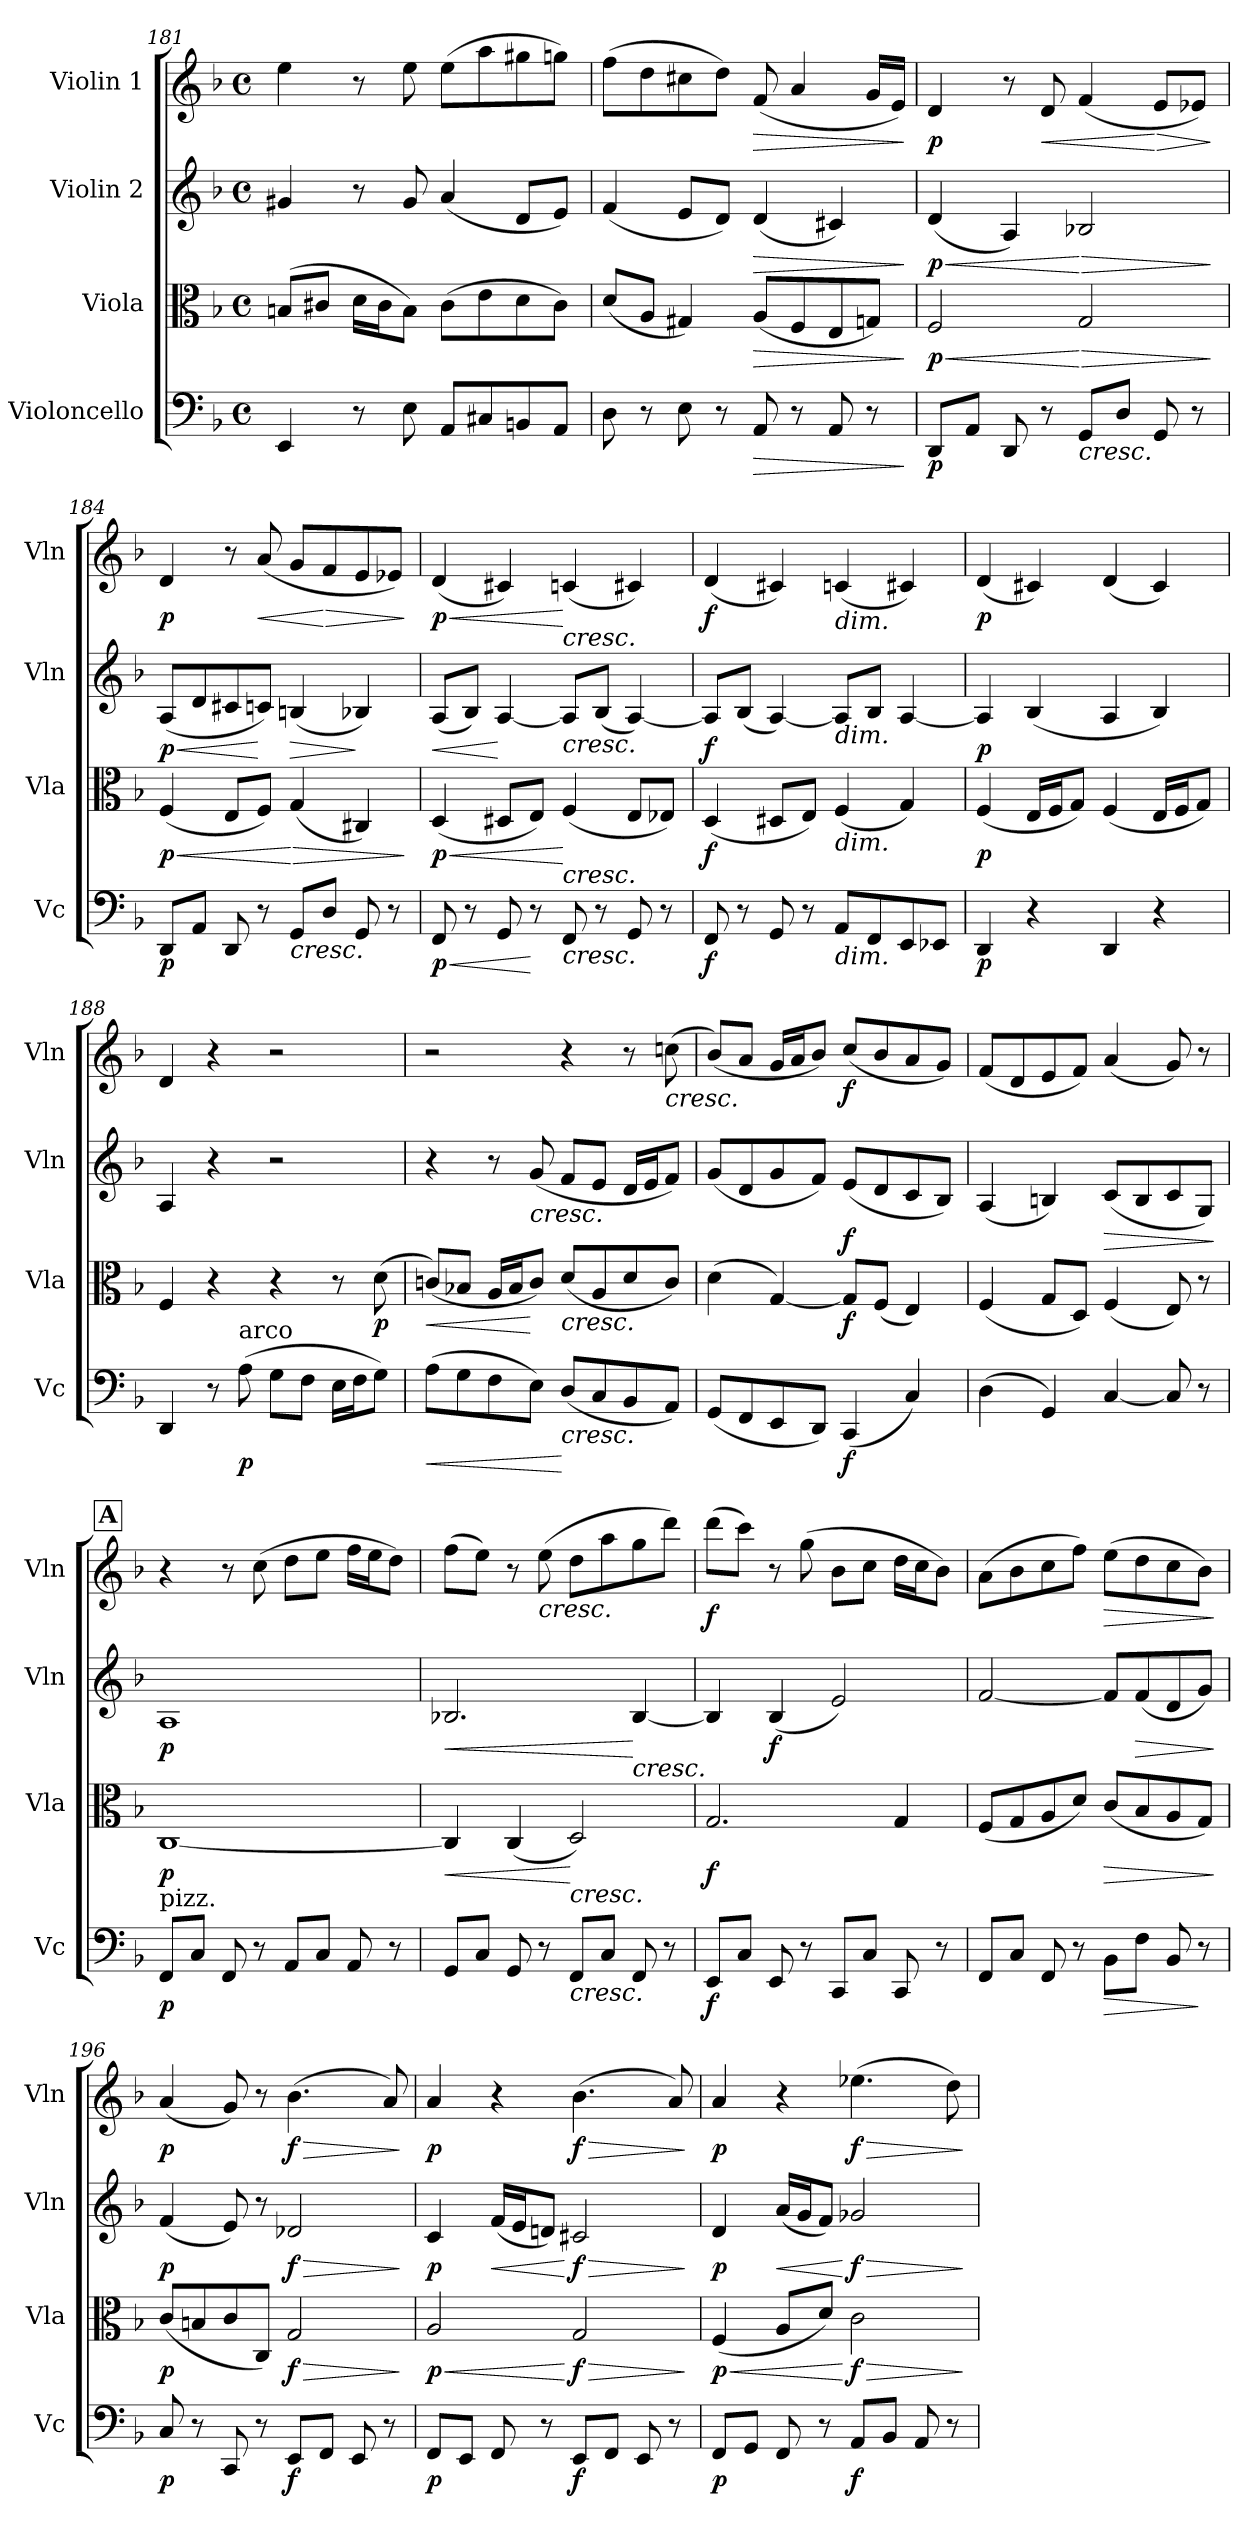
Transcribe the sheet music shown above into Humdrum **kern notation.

**kern	**dynam	**kern	**dynam	**kern	**dynam	**kern	**dynam
*part4	*part4	*part3	*part3	*part2	*part2	*part1	*part1
*staff4	*staff4	*staff3	*staff3	*staff2	*staff2	*staff1	*staff1
*I"Violoncello	*	*I"Viola	*	*I"Violin 2	*	*I"Violin 1	*
*I'Vc	*	*I'Vla	*	*I'Vln	*	*I'Vln	*
*clefF4	*	*clefC3	*	*clefG2	*	*clefG2	*
*k[b-]	*	*k[b-]	*	*k[b-]	*	*k[b-]	*
*M4/4	*	*M4/4	*	*M4/4	*	*M4/4	*
*met(c)	*	*met(c)	*	*met(c)	*	*met(c)	*
=181	=181	=181	=181	=181	=181	=181	=181
4EE/	.	(>8Bn/L	.	4g#X/	.	4ee\	.
.	.	8c#X/J	.	.	.	.	.
8r	.	16d\LL	.	8r	.	8r	.
.	.	16c#\J	.	.	.	.	.
8E\	.	8B\J)	.	8g#/	.	8ee\	.
8AA/L	.	(>8c#\L	.	(<4a/	.	(>8ee\L	.
8C#X/	.	8e\	.	.	.	8aa\	.
8BBn/	.	8d\	.	8d/L	.	8gg#X\	.
8AA/J	.	8c#\J)	.	8e/J)	.	8ggn\J)	.
=182	=182	=182	=182	=182	=182	=182	=182
8D\	.	(<8d/L	.	(<4f/	.	(>8ff\L	.
8r	.	8A/J	.	.	.	8dd\	.
8E\	.	4G#X/)	.	8e/L	.	8cc#X\	.
8r	.	.	.	8d/J)	.	8dd\J)	.
!	!LO:HP:b	!	!LO:HP:b	!	!LO:HP:b	!	!LO:HP:b
8AA/	>	(<8A/L	>	(<4d/	>	(<8f/	>
8r	.	8F/	.	.	.	4a/	.
8AA/	.	8E/	.	4c#X/)	.	.	.
8r	.	8Gn/J)	.	.	.	16g/LL	.
.	.	.	.	.	.	16e/JJ)	.
.	]	.	]	.	]	.	]
=183	=183	=183	=183	=183	=183	=183	=183
!	!LO:DY:b	!	!LO:HP:b	!	!LO:HP:b	!	!
!	!	!	!LO:DY:n=1:b	!	!LO:DY:n=1:b	!	!LO:DY:b
8DD/L	p	2F/	< p	(<4d/	< p	4d/	p
8AA/J	.	.	.	.	.	.	.
8DD/	.	.	.	4A/)	.	8r	.
!	!	!	!	!	!	!	!LO:HP:b
8r	.	.	.	.	.	8d/	<
!LO:TX:b:i:t=cresc.	!	!	!	!	!	!	!
!	!	!	!LO:HP:n=1:b	!	!LO:HP:n=1:b	!	!
8GG/L	.	2G/	[ >	2B-X/	[ >	(<4f/	.
8D/J	.	.	.	.	.	.	.
!	!	!	!	!	!	!	!LO:HP:n=1:b
8GG/	.	.	.	.	.	8e/L	[ >
8r	.	.	.	.	.	8e-X/J)	.
.	.	.	]	.	]	.	]
=184	=184	=184	=184	=184	=184	=184	=184
!	!LO:DY:b	!	!LO:HP:b	!	!LO:HP:b	!	!
!	!	!	!LO:DY:n=1:b	!	!LO:DY:n=1:b	!	!LO:DY:b
8DD/L	p	(<4F/	< p	(<8A/L	< p	4d/	p
8AA/J	.	.	.	8d/	.	.	.
8DD/	.	8E/L	.	8c#X/	.	8r	.
!	!	!	!	!	!	!	!LO:HP:b
8r	.	8F/J)	.	8cn/J)	[	(<8a/	<
!LO:TX:b:i:t=cresc.	!	!	!	!	!	!	!
!	!	!	!LO:HP:n=1:b	!	!LO:HP:b	!	!
8GG/L	.	(<4G/	[ >	(<4Bn/	>	8g/L	.
!	!	!	!	!	!	!	!LO:HP:n=1:b
8D/J	.	.	.	.	.	8f/	[ >
8GG/	.	4C#X/)	.	4B-X/)	]	8e/	.
8r	.	.	.	.	.	8e-X/J)	.
.	.	.	]	.	.	.	]
=185	=185	=185	=185	=185	=185	=185	=185
!	!LO:HP:b	!	!LO:HP:b	!	!LO:HP:b	!	!LO:HP:b
!	!LO:DY:n=1:b	!	!LO:DY:n=1:b	!	!	!	!LO:DY:n=1:b
8FF/	< p	(<4D/	< p	(<8A/L	<	(<4d/	< p
8r	.	.	.	8B-/J)	.	.	.
8GG/	.	8D#X/L	.	[4A/	[	4c#X/)	.
8r	[	8E/J)	.	.	.	.	.
!	!	!	!	!	!	!LO:TX:b:i:t=cresc.	!
!	!	!	!	!LO:TX:b:i:t=cresc.	!	!	!
!	!	!LO:TX:b:i:t=cresc.	!	!	!	!	!
!LO:TX:b:i:t=cresc.	!	!	!	!	!	!	!
8FF/	.	(<4F/	[	8A/L]	.	(<4cn/	[
8r	.	.	.	(<8B-/J	.	.	.
8GG/	.	8E/L	.	[4A/)	.	4c#X/)	.
8r	.	8E-X/J)	.	.	.	.	.
!!LO:LB:g=z
=186	=186	=186	=186	=186	=186	=186	=186
!	!LO:DY:b	!	!LO:DY:b	!	!LO:DY:b	!	!LO:DY:b
8FF/	f	(<4D/	f	8A/L]	f	(<4d/	f
8r	.	.	.	(<8B-/J	.	.	.
8GG/	.	8D#X/L	.	[4A/)	.	4c#X/)	.
8r	.	8E/J)	.	.	.	.	.
!	!	!	!	!	!	!LO:TX:b:i:t=dim.	!
!	!	!	!	!LO:TX:b:i:t=dim.	!	!	!
!	!	!LO:TX:b:i:t=dim.	!	!	!	!	!
!LO:TX:b:i:t=dim.	!	!	!	!	!	!	!
8AA/L	.	(<4F/	.	8A/L]	.	(<4cn/	.
8FF/	.	.	.	8B-/J	.	.	.
8EE/	.	4G/)	.	[4A/	.	4c#X/)	.
8EE-X/J	.	.	.	.	.	.	.
=187	=187	=187	=187	=187	=187	=187	=187
!	!LO:DY:b	!	!LO:DY:b	!	!LO:DY:b	!	!LO:DY:b
4DD/	p	(<4F/	p	4A/]	p	(<4d/	p
4r	.	16E/LL	.	(<4B-/	.	4c#X/)	.
.	.	16F/J	.	.	.	.	.
.	.	8G/J)	.	.	.	.	.
4DD/	.	(<4F/	.	4A/	.	(<4d/	.
4r	.	16E/LL	.	4B-/)	.	4c#/)	.
.	.	16F/J	.	.	.	.	.
.	.	8G/J)	.	.	.	.	.
=188	=188	=188	=188	=188	=188	=188	=188
4DD/	.	4F/	.	4A/	.	4d/	.
8r	.	4r	.	4r	.	4r	.
!LO:TX:a:t=arco	!	!	!	!	!	!	!
!	!LO:DY:b	!	!	!	!	!	!
(>8A\	p	.	.	.	.	.	.
8G\L	.	4r	.	2r	.	2r	.
8F\J	.	.	.	.	.	.	.
16E\LL	.	8r	.	.	.	.	.
16F\J	.	.	.	.	.	.	.
!	!	!	!LO:DY:b	!	!	!	!
8G\J)	.	(>8d\	p	.	.	.	.
!!LO:PB:g=z
=189	=189	=189	=189	=189	=189	=189	=189
!	!LO:HP:b	!	!LO:HP:b	!	!	!	!
(>8A\L	<	(<8cn/L)	<	4r	.	2r	.
8G\	.	8B-X/J	.	.	.	.	.
8F\	.	16A/LL	.	8r	.	.	.
.	.	16B-/J	.	.	.	.	.
!	!	!	!	!LO:TX:b:i:t=cresc.	!	!	!
8E\J)	.	8c/J)	[	(<8g/	.	.	.
!	!	!LO:TX:b:i:t=cresc.	!	!	!	!	!
!LO:TX:b:i:t=cresc.	!	!	!	!	!	!	!
(<8D/L	[	(<8d/L	.	8f/L	.	4r	.
8C/	.	8A/	.	8e/J	.	.	.
8BB-/	.	8d/	.	16d/LL	.	8r	.
.	.	.	.	16e/J	.	.	.
!	!	!	!	!	!	!LO:TX:b:i:t=cresc.	!
8AA/J)	.	8c/J)	.	8f/J)	.	(>8ccn\	.
=190	=190	=190	=190	=190	=190	=190	=190
(<8GG/L	.	(>4d\	.	(<8g/L	.	(<8b-/L)	.
8FF/	.	.	.	8d/	.	8a/J	.
8EE/	.	[4G/)	.	8g/	.	16g/LL	.
.	.	.	.	.	.	16a/J	.
8DD/J)	.	.	.	8f/J)	.	8b-/J)	.
!	!LO:DY:b	!	!LO:DY:b	!	!LO:DY:b	!	!LO:DY:b
(<4CC/	f	8G/L]	f	(<8e/L	f	(<8cc/L	f
.	.	(<8F/J	.	8d/	.	8b-/	.
4C/)	.	4E/)	.	8c/	.	8a/	.
.	.	.	.	8B-/J)	.	8g/J)	.
=191	=191	=191	=191	=191	=191	=191	=191
(>4D\	.	(<4F/	.	(<4A/	.	(<8f/L	.
.	.	.	.	.	.	8d/	.
4GG/)	.	8G/L	.	4Bn/)	.	8e/	.
.	.	8D/J)	.	.	.	8f/J)	.
!	!	!	!	!	!LO:HP:b	!	!
[4C/	.	(<4F/	.	(<8c/L	>	(<4a/	.
.	.	.	.	8B/	.	.	.
8C/]	.	8E/)	.	8c/	.	8g/)	.
8r	.	8r	.	8G/J)	.	8r	.
.	.	.	.	.	]	.	.
!!LO:REH:place=s1:a:B:fs=14:t=A
=192	=192	=192	=192	=192	=192	=192	=192
!LO:TX:a:t=pizz.	!	!	!	!	!	!	!
!	!LO:DY:b	!	!LO:DY:b	!	!LO:DY:b	!	!
8FF/L	p	[1C	p	1A	p	4r	.
8C/J	.	.	.	.	.	.	.
8FF/	.	.	.	.	.	8r	.
!	!	!	!	!	!	!	!LO:DY:b
8r	.	.	.	.	.	(>8cc\	other-dynamics
8AA/L	.	.	.	.	.	8dd\L	.
8C/J	.	.	.	.	.	8ee\J	.
8AA/	.	.	.	.	.	16ff\LL	.
.	.	.	.	.	.	16ee\J	.
8r	.	.	.	.	.	8dd\J)	.
=193	=193	=193	=193	=193	=193	=193	=193
!	!	!	!LO:HP:b	!	!LO:HP:b	!	!
8GG/L	.	4C/]	<	2.B-X/	<	(>8ff\L	.
8C/J	.	.	.	.	.	8ee\J)	.
8GG/	.	(<4C/	.	.	.	8r	.
!	!	!	!	!	!	!LO:TX:b:i:t=cresc.	!
8r	.	.	.	.	.	(>8ee\	.
!	!	!LO:TX:b:i:t=cresc.	!	!	!	!	!
!LO:TX:b:i:t=cresc.	!	!	!	!	!	!	!
8FF/L	.	2D/)	[	.	.	8dd\L	.
8C/J	.	.	.	.	.	8aa\	.
!	!	!	!	!LO:TX:b:i:t=cresc.	!	!	!
8FF/	.	.	.	[4B-/	[	8gg\	.
8r	.	.	.	.	.	8ddd\J)	.
=194	=194	=194	=194	=194	=194	=194	=194
!	!LO:DY:b	!	!LO:DY:b	!	!	!	!LO:DY:b
8EE/L	f	2.G/	f	4B-/]	.	(>8ddd\L	f
8C/J	.	.	.	.	.	8ccc\J)	.
!	!	!	!	!	!LO:DY:b	!	!
8EE/	.	.	.	(<4B-/	f	8r	.
8r	.	.	.	.	.	(>8gg\	.
8CC/L	.	.	.	2e/)	.	8b-\L	.
8C/J	.	.	.	.	.	8cc\J	.
8CC/	.	4G/	.	.	.	16dd\LL	.
.	.	.	.	.	.	16cc\J	.
8r	.	.	.	.	.	8b-\J)	.
=195	=195	=195	=195	=195	=195	=195	=195
8FF/L	.	(<8F/L	.	[2f/	.	(>8a\L	.
8C/J	.	8G/	.	.	.	8b-\	.
8FF/	.	8A/	.	.	.	8cc\	.
8r	.	8d/J)	.	.	.	8ff\J)	.
!	!LO:HP:b	!	!LO:HP:b	!	!	!	!LO:HP:b
8BB-\L	>	(<8c/L	>	8f/L]	.	(>8ee\L	>
!	!	!	!	!	!LO:HP:b	!	!
8F\J	.	8B-/	.	(<8f/	>	8dd\	.
8BB-/	.	8A/	.	8d/	.	8cc\	.
8r	]	8G/J)	.	8g/J)	.	8b-\J)	.
.	.	.	]	.	]	.	]
!!LO:LB:g=z
=196	=196	=196	=196	=196	=196	=196	=196
!	!LO:DY:b	!	!LO:DY:b	!	!LO:DY:b	!	!LO:DY:b
8C/	p	(<8c/L	p	(<4f/	p	(<4a/	p
8r	.	8Bn/	.	.	.	.	.
8CC/	.	8c/	.	8e/)	.	8g/)	.
8r	.	8C/J)	.	8r	.	8r	.
!	!LO:DY:b	!	!LO:HP:b	!	!LO:HP:b	!	!LO:HP:b
!	!	!	!LO:DY:n=1:b	!	!LO:DY:n=1:b	!	!LO:DY:n=1:b
8EE/L	f	2G/	> f	2d-X/	> f	(>4.b-\	> f
8FF/J	.	.	.	.	.	.	.
8EE/	.	.	.	.	.	.	.
8r	.	.	.	.	.	8a/)	.
.	.	.	]	.	]	.	]
=197	=197	=197	=197	=197	=197	=197	=197
!	!LO:DY:b	!	!LO:HP:b	!	!	!	!
!	!	!	!LO:DY:n=1:b	!	!LO:DY:b	!	!LO:DY:b
8FF/L	p	2A/	< p	4c/	p	4a/	p
8EE/J	.	.	.	.	.	.	.
!	!	!	!	!	!LO:HP:b	!	!
8FF/	.	.	.	(<16f/LL	<	4r	.
.	.	.	.	16e/J	.	.	.
8r	.	.	.	8dn/J)	.	.	.
!	!LO:DY:b	!	!LO:HP:n=1:b	!	!LO:HP:n=1:b	!	!LO:HP:b
!	!	!	!LO:DY:n=2:b	!	!LO:DY:n=1:b	!	!LO:DY:n=1:b
8EE/L	f	2G/	[ > f	2c#X/	[ > f	(>4.b-\	> f
8FF/J	.	.	.	.	.	.	.
8EE/	.	.	.	.	.	.	.
8r	.	.	.	.	.	8a/)	.
.	.	.	]	.	]	.	]
=198	=198	=198	=198	=198	=198	=198	=198
!	!LO:DY:b	!	!LO:HP:b	!	!	!	!
!	!	!	!LO:DY:n=1:b	!	!LO:DY:b	!	!LO:DY:b
8FF/L	p	(<4F/	< p	4d/	p	4a/	p
8GG/J	.	.	.	.	.	.	.
!	!	!	!	!	!LO:HP:b	!	!
8FF/	.	8A/L	.	(<16a/LL	<	4r	.
.	.	.	.	16g/J	.	.	.
8r	.	8d/J)	.	8f/J)	.	.	.
!	!LO:DY:b	!	!LO:HP:n=1:b	!	!LO:HP:n=1:b	!	!LO:HP:b
!	!	!	!LO:DY:n=2:b	!	!LO:DY:n=1:b	!	!LO:DY:n=1:b
8AA/L	f	2c\	[ > f	2g-X/	[ > f	(>4.ee-X\	> f
8BB-/J	.	.	.	.	.	.	.
8AA/	.	.	.	.	.	.	.
8r	.	.	.	.	.	8dd\)	.
.	.	.	]	.	]	.	]
=	=	=	=	=	=	=	=
*-	*-	*-	*-	*-	*-	*-	*-
